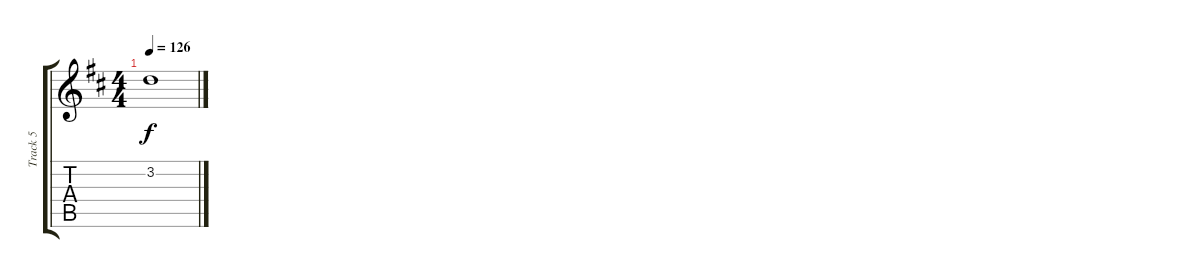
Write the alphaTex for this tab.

\track ("Track 5" "Track 5") {instrument acousticguitarsteel}
\staff {score tabs}
\tuning (E4 B3 G3 D3 A2 E2) {hide}
\ts (4 4)
\tempo 126
\clef g2
\ks d
3.2{t}.1{dy f}
